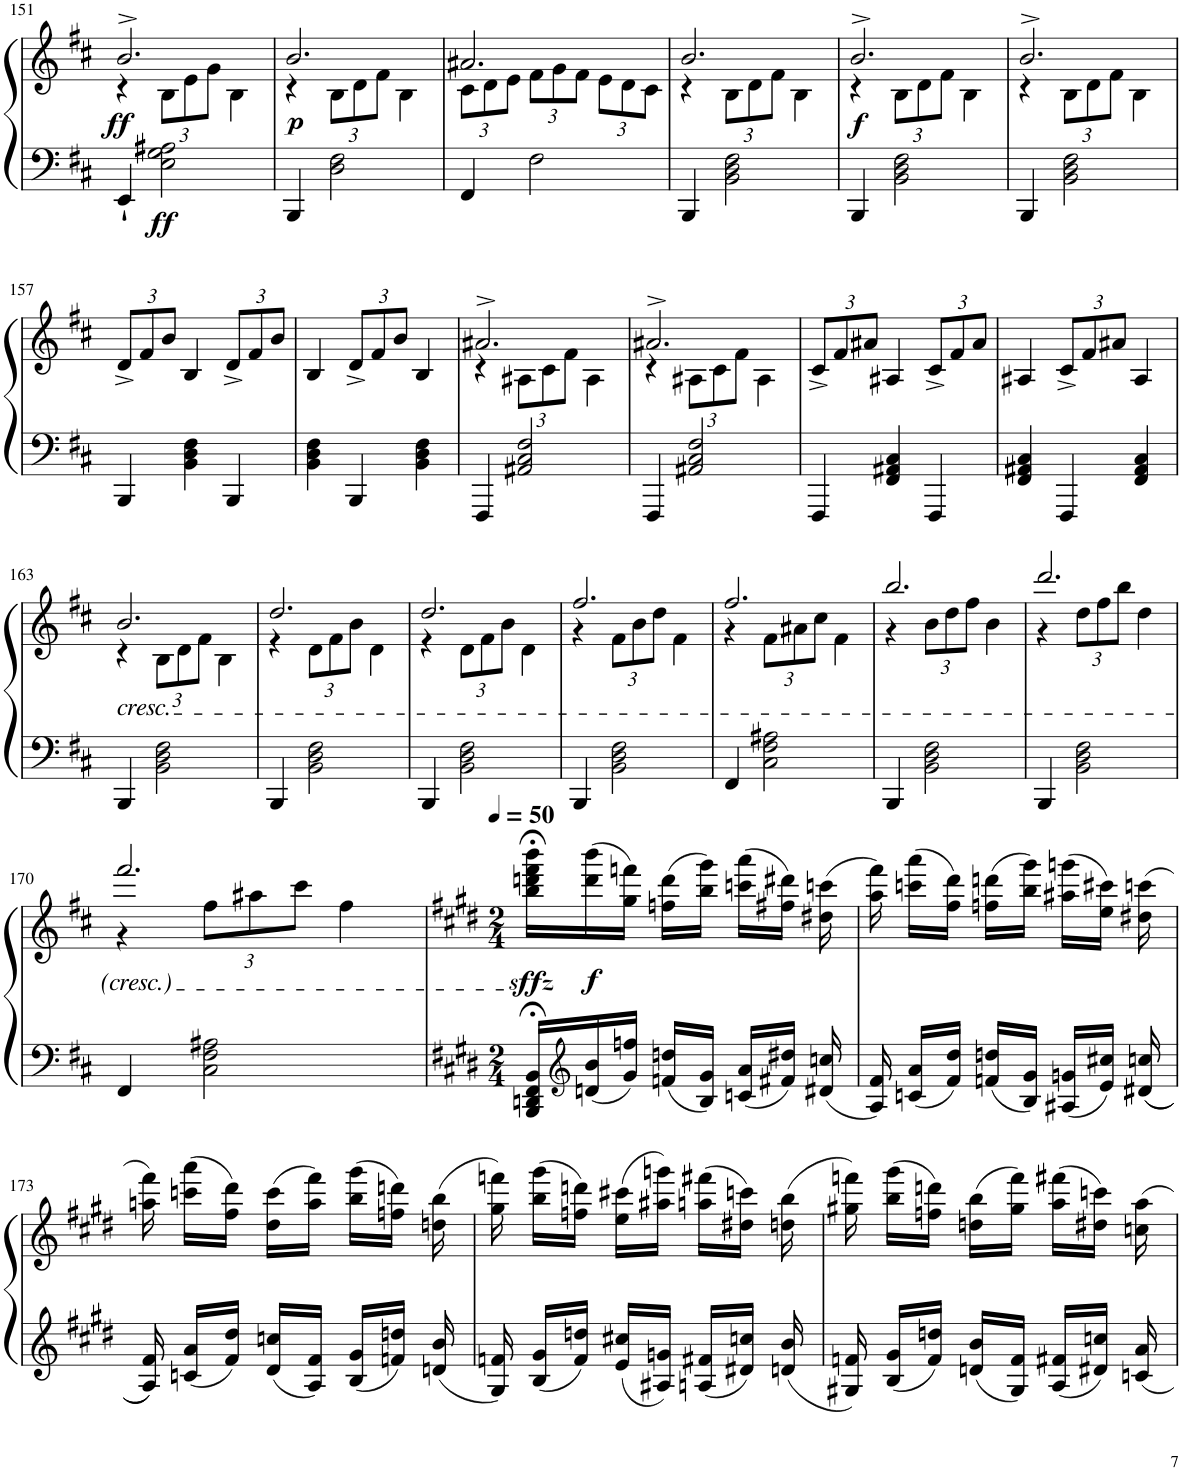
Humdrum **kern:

**kern	**kern	**dynam
*part1	*part1	*part1
*staff2	*staff1	*staff1/2
*I"Piano	*	*
*I'Pno.	*	*
!!LO:PB:g=z
*clefF4	*clefG2	*
*k[f#c#]	*k[f#c#]	*
*M3/4	*M3/4	*
=151	=151	=151
*	*^	*
!	!	!	!LO:DY:b
4EE`/	2.b^/	4r	ff
*	*	*Xbrackettup	*
!	!	!	!LO:DY:b=2
2E\ 2G\ 2A#X\	.	12B\L	ff
.	.	12e\	.
.	.	12g\J	.
.	.	4B\	.
=152	=152	=152	=152
!	!	!	!LO:DY:b
4BBB/	2.b/	4r	p
2D\ 2F#\	.	12B\L	.
.	.	12d\	.
.	.	12f#\J	.
.	.	4B\	.
=153	=153	=153	=153
4FF#/	2.a#X/	12c#\L	.
.	.	12d\	.
.	.	12e\J	.
2F#\	.	12f#\L	.
.	.	12g\	.
.	.	12f#\J	.
.	.	12e\L	.
.	.	12d\	.
.	.	12c#\J	.
=154	=154	=154	=154
4BBB/	2.b/	4r	.
2BB\ 2D\ 2F#\	.	12B\L	.
.	.	12d\	.
.	.	12f#\J	.
.	.	4B\	.
=155	=155	=155	=155
!	!	!	!LO:DY:b
4BBB/	2.b^/	4r	f
2BB\ 2D\ 2F#\	.	12B\L	.
.	.	12d\	.
.	.	12f#\J	.
.	.	4B\	.
=156	=156	=156	=156
4BBB/	2.b^/	4r	.
2BB\ 2D\ 2F#\	.	12B\L	.
.	.	12d\	.
.	.	12f#\J	.
.	.	4B\	.
*	*v	*v	*
!!LO:LB:g=z
=157	=157	=157
4BBB/	12d^/L	.
.	12f#/	.
.	12b/J	.
4BB\ 4D\ 4F#\	4B/	.
4BBB/	12d^/L	.
.	12f#/	.
.	12b/J	.
=158	=158	=158
4BB\ 4D\ 4F#\	4B/	.
4BBB/	12d^/L	.
.	12f#/	.
.	12b/J	.
4BB\ 4D\ 4F#\	4B/	.
=159	=159	=159
*	*^	*
4FFF#/	2.a#X^/	4r	.
2AA#X/ 2C#/ 2F#/	.	12A#X\L	.
.	.	12c#\	.
.	.	12f#\J	.
.	.	4A#\	.
=160	=160	=160	=160
4FFF#/	2.a#X^/	4r	.
2AA#X/ 2C#/ 2F#/	.	12A#X\L	.
.	.	12c#\	.
.	.	12f#\J	.
.	.	4A#\	.
*	*v	*v	*
=161	=161	=161
4FFF#/	12c#^/L	.
.	12f#/	.
.	12a#X/J	.
4FF#/ 4AA#X/ 4C#/	4A#X/	.
4FFF#/	12c#^/L	.
.	12f#/	.
.	12a#/J	.
=162	=162	=162
4FF#/ 4AA#X/ 4C#/	4A#X/	.
4FFF#/	12c#^/L	.
.	12f#/	.
.	12a#X/J	.
4FF#/ 4AA#/ 4C#/	4A#/	.
!!LO:LB:g=z
=163	=163	=163
*	*^	*
!	!LO:TX:b:i:t=cresc.	!	!
4BBB/	2.b/	4r	.
2BB\ 2D\ 2F#\	.	12B\L	.
.	.	12d\	.
.	.	12f#\J	.
.	.	4B\	.
=164	=164	=164	=164
4BBB/	2.dd/	4r	.
2BB\ 2D\ 2F#\	.	12d\L	.
.	.	12f#\	.
.	.	12b\J	.
.	.	4d\	.
=165	=165	=165	=165
4BBB/	2.dd/	4r	.
2BB\ 2D\ 2F#\	.	12d\L	.
.	.	12f#\	.
.	.	12b\J	.
.	.	4d\	.
=166	=166	=166	=166
4BBB/	2.ff#/	4r	.
2BB\ 2D\ 2F#\	.	12f#\L	.
.	.	12b\	.
.	.	12dd\J	.
.	.	4f#\	.
=167	=167	=167	=167
4FF#/	2.ff#/	4r	.
2C#\ 2F#\ 2A#X\	.	12f#\L	.
.	.	12a#X\	.
.	.	12cc#\J	.
.	.	4f#\	.
=168	=168	=168	=168
4BBB/	2.bb/	4r	.
2BB\ 2D\ 2F#\	.	12b\L	.
.	.	12dd\	.
.	.	12ff#\J	.
.	.	4b\	.
=169	=169	=169	=169
4BBB/	2.ddd/	4r	.
2BB\ 2D\ 2F#\	.	12dd\L	.
.	.	12ff#\	.
.	.	12bb\J	.
.	.	4dd\	.
!!LO:LB:g=z	!!
=170	=170	=170	=170
4FF#/	2.fff#/	4r	.
2C#\ 2F#\ 2A#X\	.	12ff#\L	.
.	.	12aa#X\	.
.	.	12ccc#\J	.
.	.	4ff#\	.
*	*v	*v	*
=171	=171	=171
*k[f#c#g#d#]	*k[f#c#g#d#]	*
*M2/4	*M2/4	*
*	*MM50	*
*	*^	*
!	!	!	!LO:DY:b
*	*v	*v	*
16BBB/;< 16DDn/;< 16FF#/;< 16BB/;<LL	16bb\;< 16dddn\;< 16fff#\;< 16bbb\;<LL	sffz
*clefG2	*	*
!	!	!LO:DY:b
16dn/ 16b/	(16ddd\ 16bbb\	f
16g#/ 16ffn/JJ	16gg#\ 16fffn\JJ)	.
16fn/ 16ddn/LL	(16ffn\ 16ddd\LL	.
16B/ 16g#/JJ	16bb\ 16ggg#\JJ)	.
16cn/ 16a/LL	(16cccn\ 16aaa\LL	.
16f#X/ 16dd#X/JJ	16ff#X\ 16ddd#X\JJ)	.
16d#X/ 16ccn/	(16dd#X\ 16cccn\	.
=172	=172	=172
16A/ 16f#/	16aa\ 16fff#\)	.
16cn/ 16a/LL	(16cccn\ 16aaa\LL	.
16f#/ 16dd#/JJ	16ff#\ 16ddd#\JJ)	.
16fn/ 16ddn/LL	(16ffn\ 16dddn\LL	.
16B/ 16g#/JJ	16bb\ 16ggg#\JJ)	.
16A#X/ 16gn/LL	(16aa#X\ 16gggn\LL	.
16e/ 16cc#X/JJ	16ee\ 16ccc#X\JJ)	.
16d#X/ 16ccn/	(16dd#X\ 16cccn\	.
!!LO:LB:g=z
=173	=173	=173
16A/ 16f#/	16aan\ 16fff#\)	.
16cn/ 16a/LL	(16cccn\ 16aaa\LL	.
16f#/ 16dd#/JJ	16ff#\ 16ddd#\JJ)	.
16d#/ 16ccn/LL	(16dd#\ 16ccc\LL	.
16A/ 16f#/JJ	16aa\ 16fff#\JJ)	.
16B/ 16g#/LL	(16bb\ 16ggg#\LL	.
16fn/ 16ddn/JJ	16ffn\ 16dddn\JJ)	.
16dn/ 16b/	(16ddn\ 16bb\	.
=174	=174	=174
16G#/ 16fn/	16gg#\ 16fffn\)	.
16B/ 16g#/LL	(16bb\ 16ggg#\LL	.
16f/ 16ddn/JJ	16ffn\ 16dddn\JJ)	.
16e/ 16cc#X/LL	(16ee\ 16ccc#X\LL	.
16A#X/ 16gn/JJ	16aa#X\ 16gggn\JJ)	.
16An/ 16f#X/LL	(16aan\ 16fff#X\LL	.
16d#X/ 16ccn/JJ	16dd#X\ 16cccn\JJ)	.
16dn/ 16b/	(16ddn\ 16bb\	.
=175	=175	=175
16G#X/ 16fn/	16gg#X\ 16fffn\)	.
16B/ 16g#/LL	(16bb\ 16ggg#\LL	.
16f/ 16ddn/JJ	16ffn\ 16dddn\JJ)	.
16dn/ 16b/LL	(16ddn\ 16bb\LL	.
16G#/ 16f/JJ	16gg#\ 16fff\JJ)	.
16A/ 16f#X/LL	(16aa\ 16fff#X\LL	.
16d#X/ 16ccn/JJ	16dd#X\ 16cccn\JJ)	.
16cn/ 16a/	16ccn\ 16aa\	.
=	=	=
*-	*-	*-
